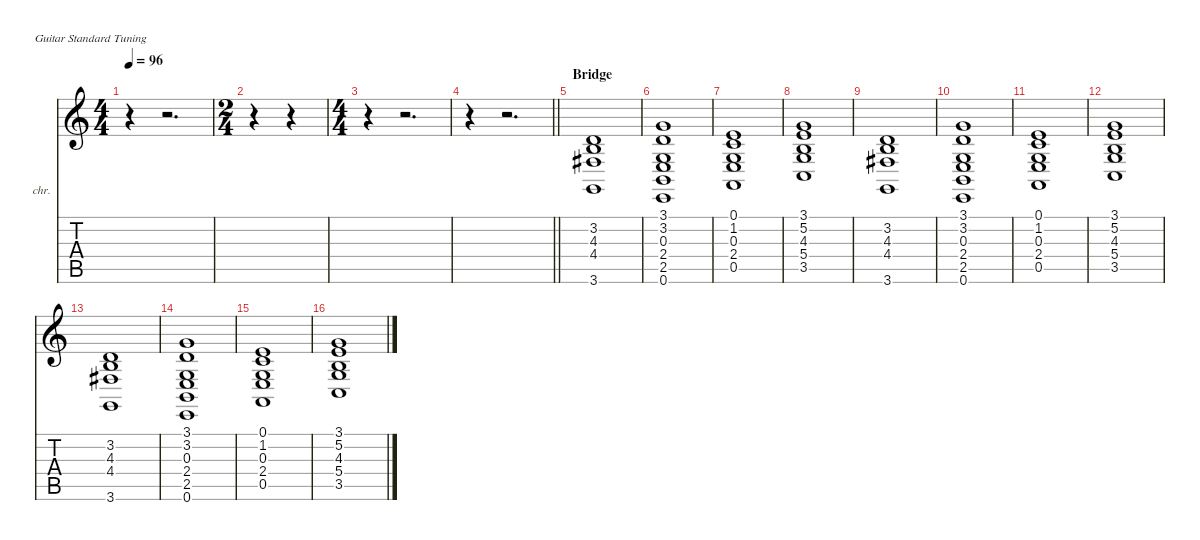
\defaultSystemsLayout 4
\hideDynamics
\bracketExtendMode nobrackets
\firstSystemTrackNameOrientation horizontal
\otherSystemsTrackNameOrientation horizontal
\track ("Keyboards" "chr.") {instrument choiraahs}
\staff {score tabs}
\tuning (E4 B3 G3 D3 A2 E2)
\ts (4 4)
\beaming (8 2 2 2 2)
\tempo 96
\clef g2
\ks c
r.4{dy f} r.2{d} |
\ts (2 4)
\beaming (8 2 2)
r.4 r.4 |
\ts (4 4)
\beaming (8 2 2 2 2)
r.4 r.2{d} |
\barLineRight lightlight
r.4 r.2{d} |
\section ("" "Bridge")
(3.2 4.3 4.4{acc #} 3.6).1 |
(3.1 3.2 0.3 2.4 2.5 0.6).1 |
(0.1 1.2 0.3 2.4 0.5).1 |
(3.1 5.2 4.3 5.4 3.5).1 |
(3.2 4.3 4.4{acc #} 3.6).1 |
(3.1 3.2 0.3 2.4 2.5 0.6).1 |
(0.1 1.2 0.3 2.4 0.5).1 |
(3.1 5.2 4.3 5.4 3.5).1 |
(3.2 4.3 4.4{acc #} 3.6).1 |
(3.1 3.2 0.3 2.4 2.5 0.6).1 |
(0.1 1.2 0.3 2.4 0.5).1 |
(3.1 5.2 4.3 5.4 3.5).1
